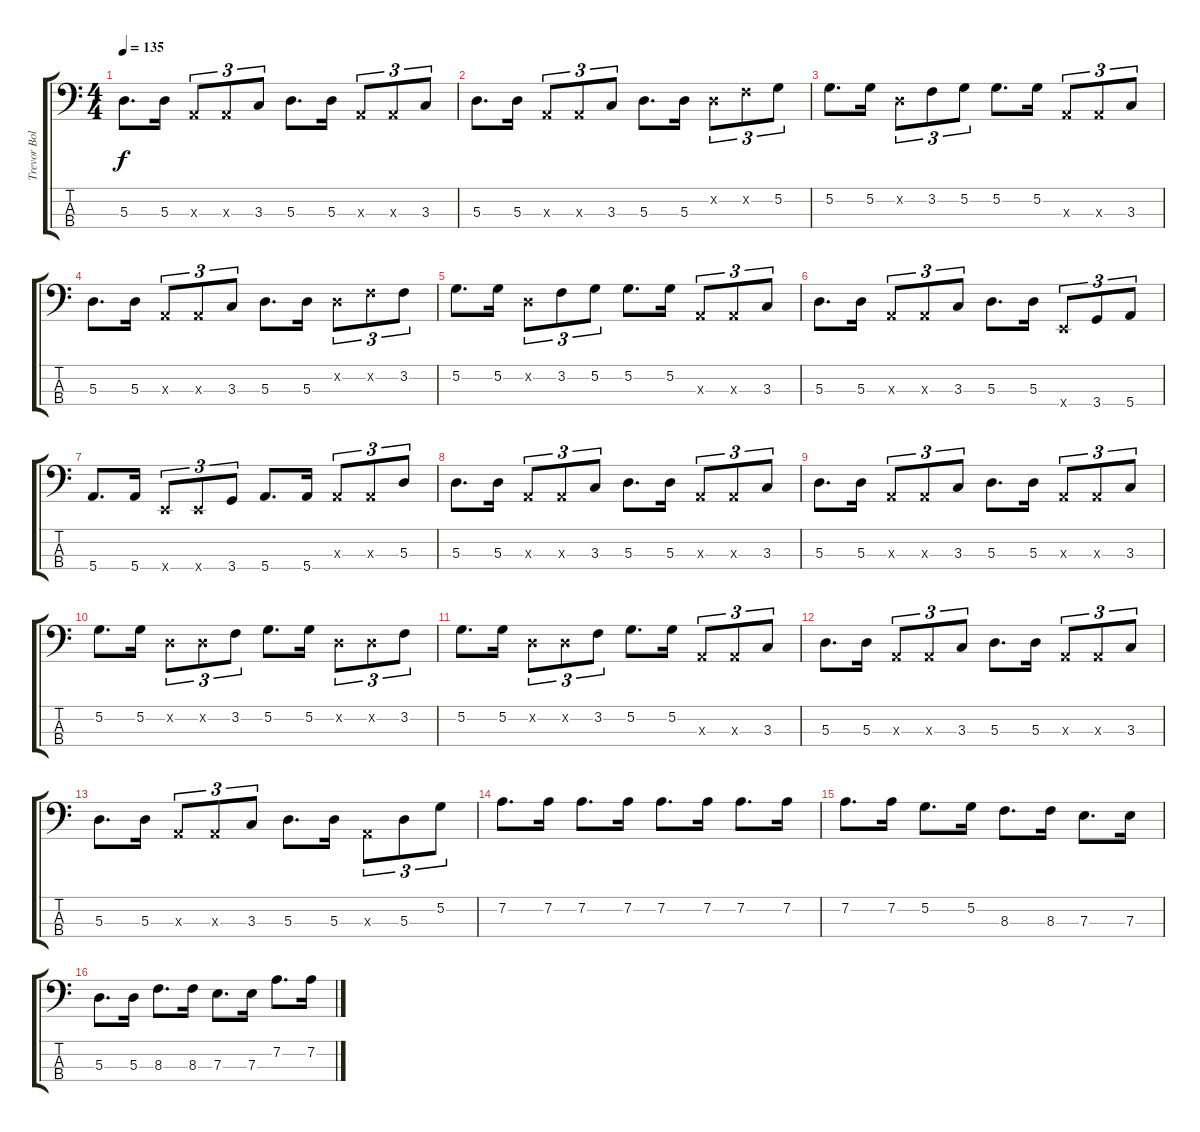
\track ("Trevor Bolder (bass)" "Trevor Bol") {instrument electricbassfinger}
\staff {score tabs}
\tuning (G2 D2 A1 E1) {hide}
\ts (4 4)
\tempo 135
\clef f4
\ks c
5.3.8{d dy f} 5.3.16 0.3{x}.8{tu (3 2)} 0.3{x}.8{tu (3 2)} 3.3.8{tu (3 2)} 5.3.8{d} 5.3.16 0.3{x}.8{tu (3 2)} 0.3{x}.8{tu (3 2)} 3.3.8{tu (3 2)} |
5.3.8{d} 5.3.16 0.3{x}.8{tu (3 2)} 0.3{x}.8{tu (3 2)} 3.3.8{tu (3 2)} 5.3.8{d} 5.3.16 0.2{x}.8{tu (3 2)} 3.2{x}.8{tu (3 2)} 5.2.8{tu (3 2)} |
5.2.8{d} 5.2.16 0.2{x}.8{tu (3 2)} 3.2.8{tu (3 2)} 5.2.8{tu (3 2)} 5.2.8{d} 5.2.16 0.3{x}.8{tu (3 2)} 0.3{x}.8{tu (3 2)} 3.3.8{tu (3 2)} |
5.3.8{d} 5.3.16 0.3{x}.8{tu (3 2)} 0.3{x}.8{tu (3 2)} 3.3.8{tu (3 2)} 5.3.8{d} 5.3.16 0.2{x}.8{tu (3 2)} 3.2{x}.8{tu (3 2)} 3.2.8{tu (3 2)} |
5.2.8{d} 5.2.16 0.2{x}.8{tu (3 2)} 3.2.8{tu (3 2)} 5.2.8{tu (3 2)} 5.2.8{d} 5.2.16 0.3{x}.8{tu (3 2)} 0.3{x}.8{tu (3 2)} 3.3.8{tu (3 2)} |
5.3.8{d} 5.3.16 0.3{x}.8{tu (3 2)} 0.3{x}.8{tu (3 2)} 3.3.8{tu (3 2)} 5.3.8{d} 5.3.16 0.4{x}.8{tu (3 2)} 3.4.8{tu (3 2)} 5.4.8{tu (3 2)} |
5.4.8{d} 5.4.16 0.4{x}.8{tu (3 2)} 0.4{x}.8{tu (3 2)} 3.4.8{tu (3 2)} 5.4.8{d} 5.4.16 0.3{x}.8{tu (3 2)} 0.3{x}.8{tu (3 2)} 5.3.8{tu (3 2)} |
5.3.8{d} 5.3.16 0.3{x}.8{tu (3 2)} 0.3{x}.8{tu (3 2)} 3.3.8{tu (3 2)} 5.3.8{d} 5.3.16 0.3{x}.8{tu (3 2)} 0.3{x}.8{tu (3 2)} 3.3.8{tu (3 2)} |
5.3.8{d} 5.3.16 0.3{x}.8{tu (3 2)} 0.3{x}.8{tu (3 2)} 3.3.8{tu (3 2)} 5.3.8{d} 5.3.16 0.3{x}.8{tu (3 2)} 0.3{x}.8{tu (3 2)} 3.3.8{tu (3 2)} |
5.2.8{d} 5.2.16 0.2{x}.8{tu (3 2)} 0.2{x}.8{tu (3 2)} 3.2.8{tu (3 2)} 5.2.8{d} 5.2.16 0.2{x}.8{tu (3 2)} 0.2{x}.8{tu (3 2)} 3.2.8{tu (3 2)} |
5.2.8{d} 5.2.16 0.2{x}.8{tu (3 2)} 0.2{x}.8{tu (3 2)} 3.2.8{tu (3 2)} 5.2.8{d} 5.2.16 0.3{x}.8{tu (3 2)} 0.3{x}.8{tu (3 2)} 3.3.8{tu (3 2)} |
5.3.8{d} 5.3.16 0.3{x}.8{tu (3 2)} 0.3{x}.8{tu (3 2)} 3.3.8{tu (3 2)} 5.3.8{d} 5.3.16 0.3{x}.8{tu (3 2)} 0.3{x}.8{tu (3 2)} 3.3.8{tu (3 2)} |
5.3.8{d} 5.3.16 0.3{x}.8{tu (3 2)} 0.3{x}.8{tu (3 2)} 3.3.8{tu (3 2)} 5.3.8{d} 5.3.16 0.3{x}.8{tu (3 2)} 5.3.8{tu (3 2)} 5.2.8{tu (3 2)} |
7.2.8{d} 7.2.16 7.2.8{d} 7.2.16 7.2.8{d} 7.2.16 7.2.8{d} 7.2.16 |
7.2.8{d} 7.2.16 5.2.8{d} 5.2.16 8.3.8{d} 8.3.16 7.3.8{d} 7.3.16 |
5.3.8{d} 5.3.16 8.3.8{d} 8.3.16 7.3.8{d} 7.3.16 7.2.8{d} 7.2.16
